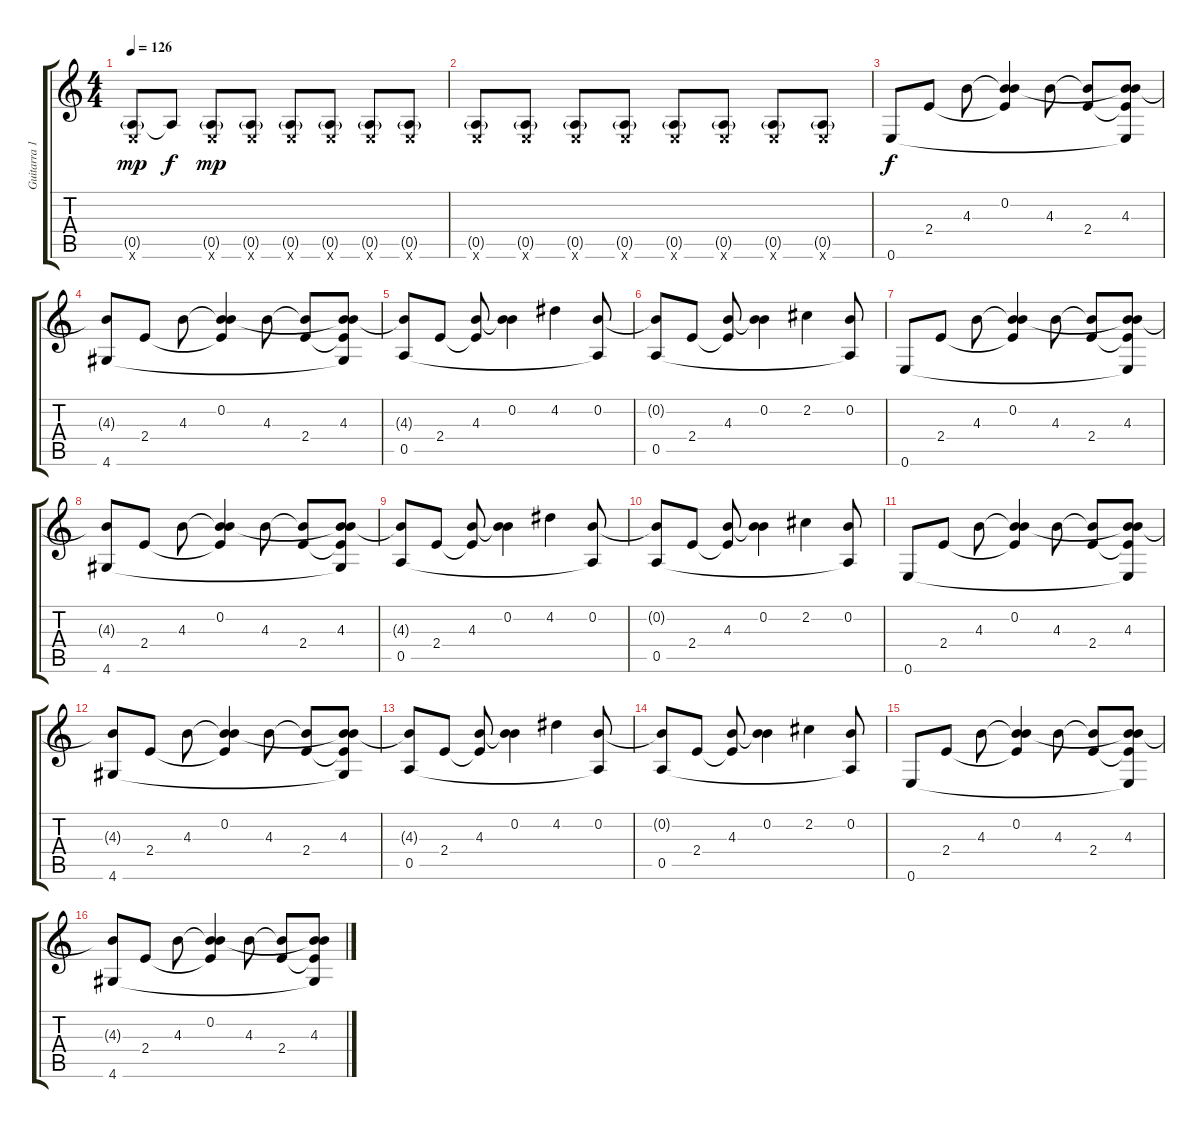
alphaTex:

\track ("Guitarra 1" "Guitarra 1") {instrument acousticguitarsteel}
\staff {score tabs}
\tuning (E4 B3 G3 D3 A2 E2) {hide}
\ts (4 4)
\tempo 126
\clef g2
\ks c
(0.5{g} 0.6{x}).8{dy mp} 0.5{t}.8{dy f} (0.5{g} 0.6{x}).8{dy mp} (0.5{g} 0.6{x}).8 (0.5{g} 0.6{x}).8 (0.5{g} 0.6{x}).8 (0.5{g} 0.6{x}).8 (0.5{g} 0.6{x}).8 |
(0.5{g} 0.6{x}).8 (0.5{g} 0.6{x}).8 (0.5{g} 0.6{x}).8 (0.5{g} 0.6{x}).8 (0.5{g} 0.6{x}).8 (0.5{g} 0.6{x}).8 (0.5{g} 0.6{x}).8 (0.5{g} 0.6{x}).8 |
0.6.8{dy f} 2.4.8 4.3.8 (0.2 4.3{t} 2.4{t}).4 4.3.8 (4.3{t} 2.4).8 (0.2{t} 4.3 2.4{t} 0.6{t}).8 |
(4.3{t} 4.6).8 2.4.8 4.3.8 (0.2 4.3{t} 2.4{t}).4 4.3.8 (4.3{t} 2.4).8 (0.2{t} 4.3 2.4{t} 4.6{t}).8 |
(4.3{t} 0.5).8 2.4.8 (4.3 2.4{t}).8 (0.2 4.3{t}).4 4.2.4 (0.2 0.5{t}).8 |
(0.2{t} 0.5).8 2.4.8 (4.3 2.4{t}).8 (0.2 4.3{t}).4 2.2.4 (0.2 0.5{t}).8 |
0.6.8 2.4.8 4.3.8 (0.2 4.3{t} 2.4{t}).4 4.3.8 (4.3{t} 2.4).8 (0.2{t} 4.3 2.4{t} 0.6{t}).8 |
(4.3{t} 4.6).8 2.4.8 4.3.8 (0.2 4.3{t} 2.4{t}).4 4.3.8 (4.3{t} 2.4).8 (0.2{t} 4.3 2.4{t} 4.6{t}).8 |
(4.3{t} 0.5).8 2.4.8 (4.3 2.4{t}).8 (0.2 4.3{t}).4 4.2.4 (0.2 0.5{t}).8 |
(0.2{t} 0.5).8 2.4.8 (4.3 2.4{t}).8 (0.2 4.3{t}).4 2.2.4 (0.2 0.5{t}).8 |
0.6.8 2.4.8 4.3.8 (0.2 4.3{t} 2.4{t}).4 4.3.8 (4.3{t} 2.4).8 (0.2{t} 4.3 2.4{t} 0.6{t}).8 |
(4.3{t} 4.6).8 2.4.8 4.3.8 (0.2 4.3{t} 2.4{t}).4 4.3.8 (4.3{t} 2.4).8 (0.2{t} 4.3 2.4{t} 4.6{t}).8 |
(4.3{t} 0.5).8 2.4.8 (4.3 2.4{t}).8 (0.2 4.3{t}).4 4.2.4 (0.2 0.5{t}).8 |
(0.2{t} 0.5).8 2.4.8 (4.3 2.4{t}).8 (0.2 4.3{t}).4 2.2.4 (0.2 0.5{t}).8 |
0.6.8 2.4.8 4.3.8 (0.2 4.3{t} 2.4{t}).4 4.3.8 (4.3{t} 2.4).8 (0.2{t} 4.3 2.4{t} 0.6{t}).8 |
(4.3{t} 4.6).8 2.4.8 4.3.8 (0.2 4.3{t} 2.4{t}).4 4.3.8 (4.3{t} 2.4).8 (0.2{t} 4.3 2.4{t} 4.6{t}).8
